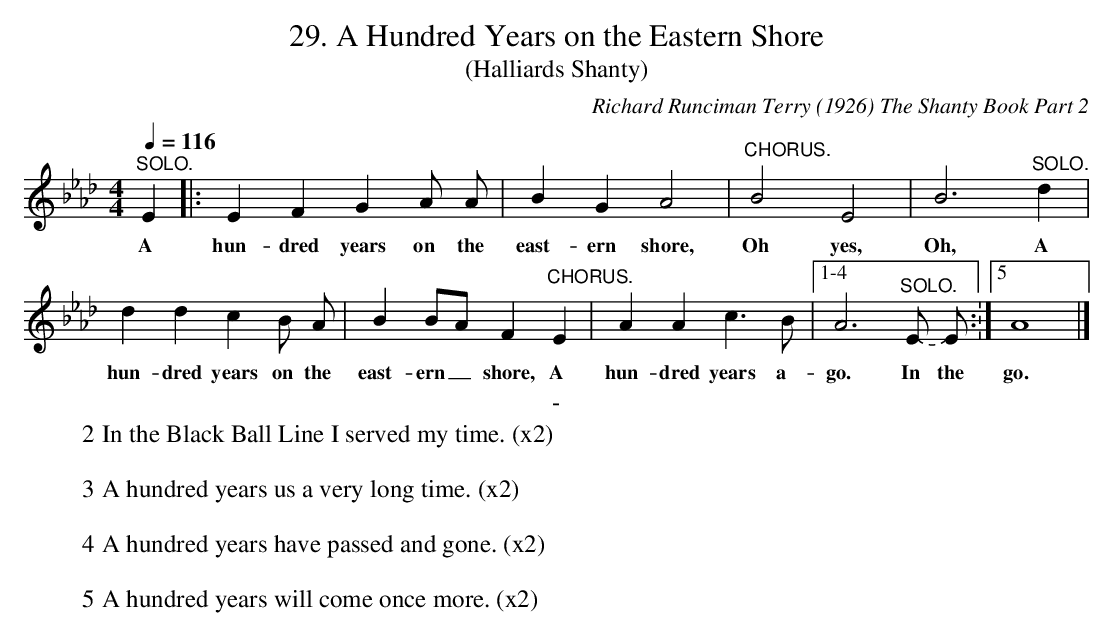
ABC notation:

X:1
T:29. A Hundred Years on the Eastern Shore
T:(Halliards Shanty)
C:Richard Runciman Terry (1926) The Shanty Book Part 2
L:1/4
Q:1/4=116
M:4/4
K:Ab
"^SOLO." E |: E F G A/ A/ | B G A2 | "^CHORUS." B2 E2 |
w: A | hun-dred years on the | east-ern shore, | Oh yes, |
B3 "^SOLO." d | d d c B/ A/ | B B/A/, F "^CHORUS." E |
w: Oh, A | hun-dred years on the | east-ern_ shore,  A |
A A c3/2 B/ |1-4 A3 "^SOLO." E/.- E/. :|5 A4 |]
w: hun-dred years a- | go. In the | go.|
T: -
W: 2 In the Black Ball Line I served my time. (x2)
W:
W: 3 A hundred years us a very long time. (x2)
W:
W: 4 A hundred years have passed and gone. (x2)
W:
W: 5 A hundred years will come once more. (x2)
